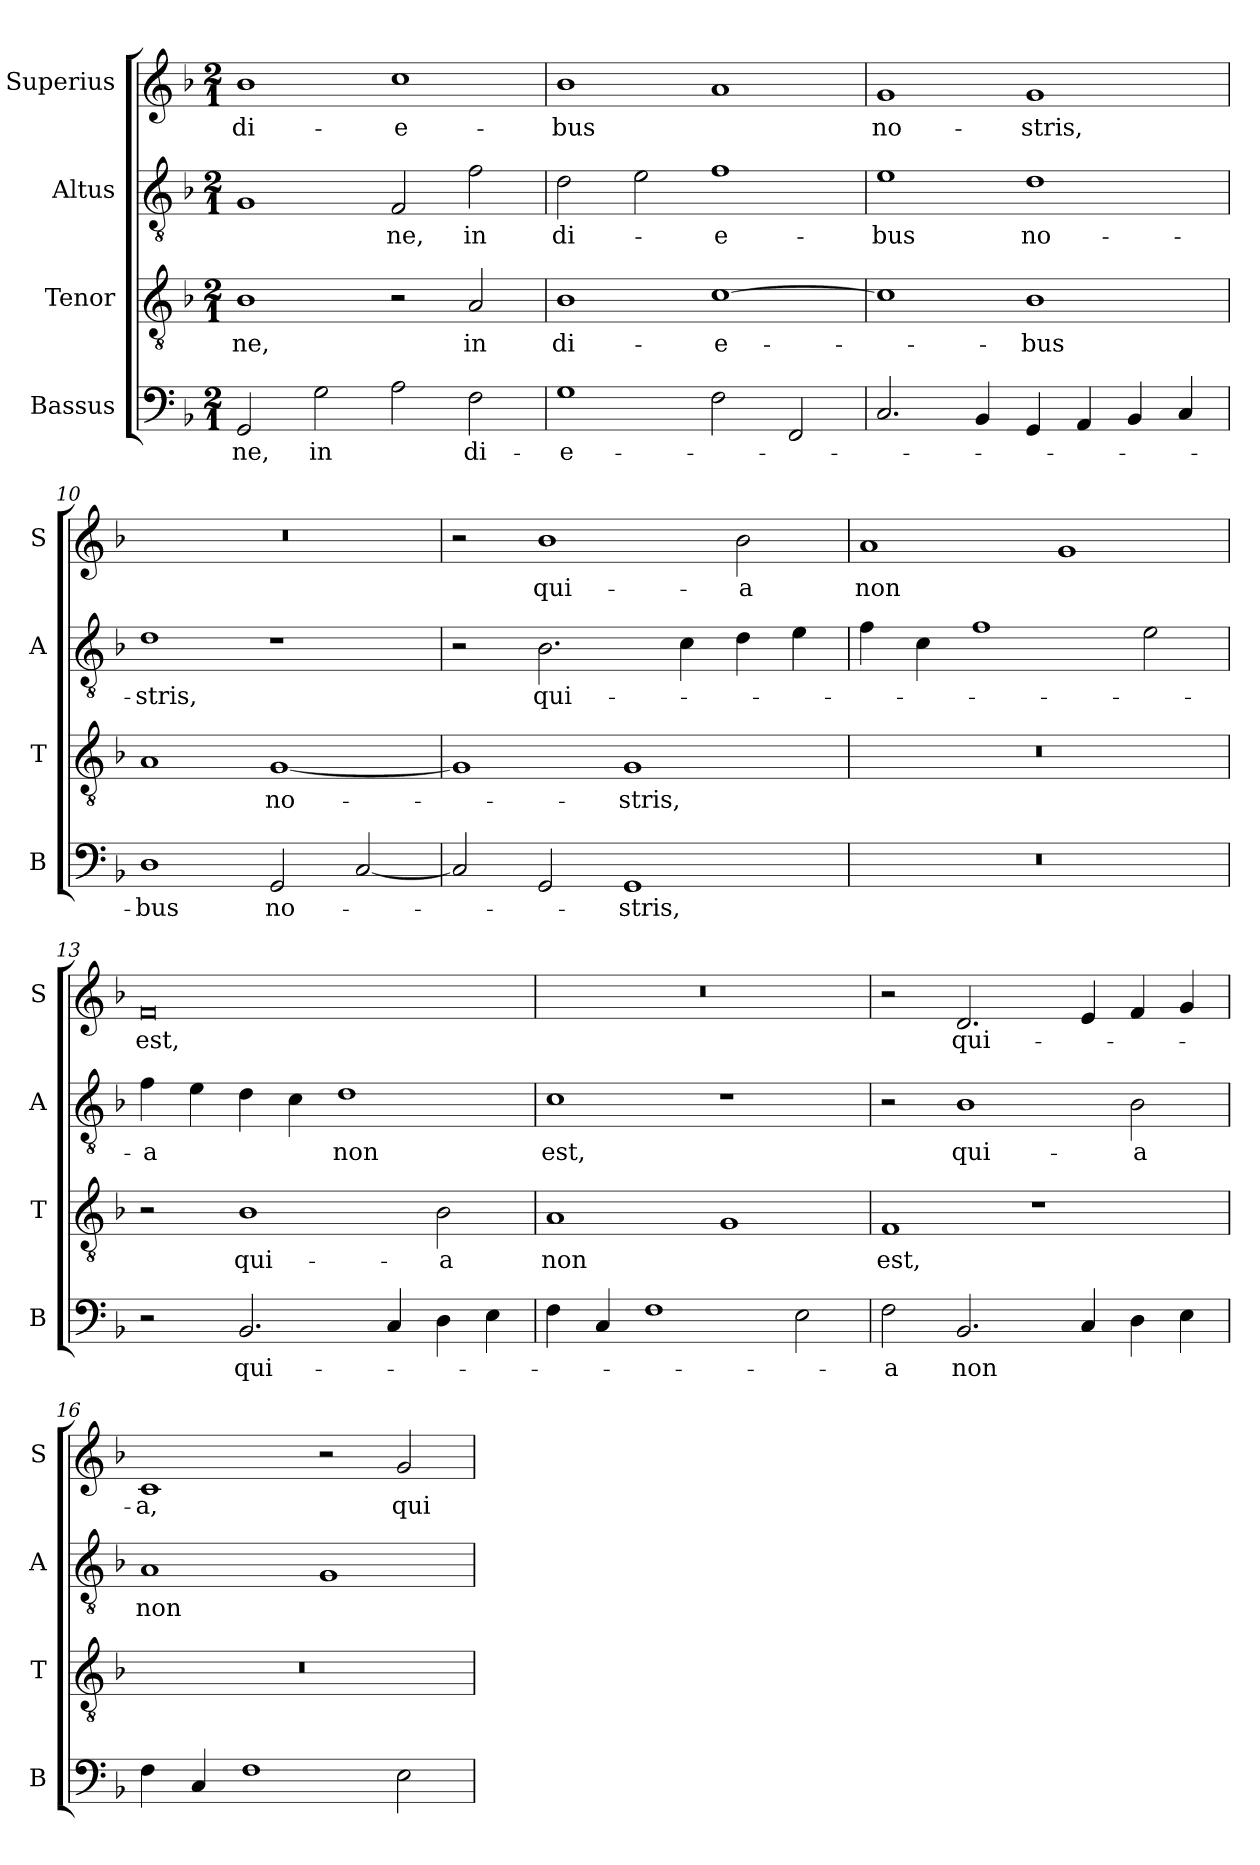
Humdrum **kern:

**kern	**text	**kern	**text	**kern	**text	**kern	**text
*part4	*part4	*part3	*part3	*part2	*part2	*part1	*part1
*staff4	*staff4	*staff3	*staff3	*staff2	*staff2	*staff1	*staff1
*I"Bassus	*	*I"Tenor	*	*I"Altus	*	*I"Superius	*
*I'B	*	*I'T	*	*I'A	*	*I'S	*
*clefF4	*	*clefGv2	*	*clefGv2	*	*clefG2	*
*k[b-]	*	*k[b-]	*	*k[b-]	*	*k[b-]	*
*F:	*	*F:	*	*F:	*	*F:	*
*M2/1	*	*M2/1	*	*M2/1	*	*M2/1	*
=	=	=	=	=	=	=	=
2GG	-ne,	1B-	-ne,	1G	.	1b-	di-
2G	in	.	.	.	.	.	.
2A	.	2r	.	2F	-ne,	1cc	-e-
2F	di-	2A	in	2f	in	.	.
=8	=8	=8	=8	=8	=8	=8	=8
1G	-e-	1B-	di-	2d	di-	1b-	-bus
.	.	.	.	2e	.	.	.
2F	.	[1c	-e-	1f	-e-	1a	.
2FF	.	.	.	.	.	.	.
=9	=9	=9	=9	=9	=9	=9	=9
2.C	.	1c]	.	1e	-bus	1g	no-
4BB-	.	.	.	.	.	.	.
4GG	.	1B-	-bus	1d	no-	1g	-stris,
4AA	.	.	.	.	.	.	.
4BB-	.	.	.	.	.	.	.
4C	.	.	.	.	.	.	.
=10	=10	=10	=10	=10	=10	=10	=10
1D	-bus	1A	.	1d	-stris,	0r	.
2GG	no-	[1G	no-	1r	.	.	.
[2C	.	.	.	.	.	.	.
=11	=11	=11	=11	=11	=11	=11	=11
2C]	.	1G]	.	2r	.	2r	.
2GG	.	.	.	2.B-	qui-	1b-	qui-
1GG	-stris,	1G	-stris,	.	.	.	.
.	.	.	.	4c	.	.	.
.	.	.	.	4d	.	2b-	-a
.	.	.	.	4e	.	.	.
=12	=12	=12	=12	=12	=12	=12	=12
0r	.	0r	.	4f	.	1a	non
.	.	.	.	4c	.	.	.
.	.	.	.	1f	.	.	.
.	.	.	.	.	.	1g	.
.	.	.	.	2e	.	.	.
=13	=13	=13	=13	=13	=13	=13	=13
2r	.	2r	.	4f	-a	0f	est,
.	.	.	.	4e	.	.	.
2.BB-	qui-	1B-	qui-	4d	.	.	.
.	.	.	.	4c	.	.	.
.	.	.	.	1d	non	.	.
4C	.	.	.	.	.	.	.
4D	.	2B-	-a	.	.	.	.
4E	.	.	.	.	.	.	.
=14	=14	=14	=14	=14	=14	=14	=14
4F	.	1A	non	1c	est,	0r	.
4C	.	.	.	.	.	.	.
1F	.	.	.	.	.	.	.
.	.	1G	.	1r	.	.	.
2E	.	.	.	.	.	.	.
=15	=15	=15	=15	=15	=15	=15	=15
2F	-a	1F	est,	2r	.	2r	.
2.BB-	non	.	.	1B-	qui-	2.d	qui-
.	.	1r	.	.	.	.	.
4C	.	.	.	.	.	4e	.
4D	.	.	.	2B-	-a	4f	.
4E	.	.	.	.	.	4g	.
=16	=16	=16	=16	=16	=16	=16	=16
4F	.	0r	.	1A	non	1c	-a,
4C	.	.	.	.	.	.	.
1F	.	.	.	.	.	.	.
.	.	.	.	1G	.	2r	.
2E	.	.	.	.	.	2g	qui-
=	=	=	=	=	=	=	=
*-	*-	*-	*-	*-	*-	*-	*-
